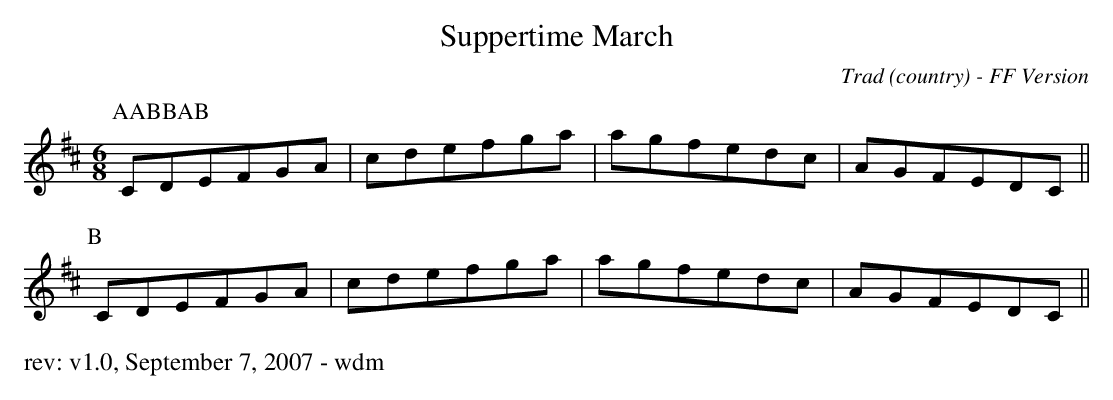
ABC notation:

X:1
T: Suppertime March
O: Trad (country) - FF Version
M: 6/8
K: Dmaj
P: AABBAB
P:A
CDEFGA|cdefga|agfedc|AGFEDC||
P:B
CDEFGA|cdefga|agfedc|AGFEDC||
